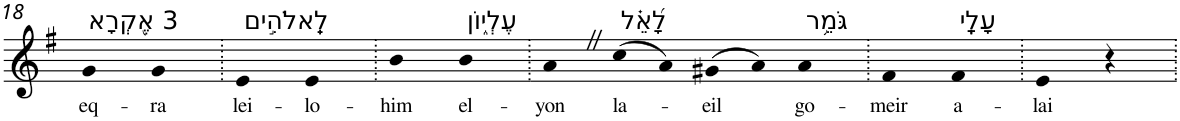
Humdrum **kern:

**kern	**text
*part1	*part1
*staff1	*staff1
*I"Piano	*
*I'Pno	*
!!LO:PB:g=z
*clefG2	*
*k[f#]	*
*G:	*
=18	=18
!LO:TX:a:t=3 אֶ֭קְרָא	!
!	!LO:LY:b
4g	eq-
!	!LO:LY:b
4g	-ra
=19.	=19.
!LO:TX:a:t=לֵֽאלֹהִ֣ים	!
!	!LO:LY:b
4e	lei-
!	!LO:LY:b
4e	-lo-
=20.	=20.
!	!LO:LY:b
4b	-him
!LO:TX:a:t=עֶלְי֑וֹן	!
!	!LO:LY:b
4b	el-
=21.	=21.
!	!LO:LY:b
4aZ	-yon
!LO:TX:a:t=לָ֝אֵ֗ל	!
!	!LO:LY:b
(>8cc	la-
8a)	.
!	!LO:LY:b
(>8g#X	-eil
8a)	.
!LO:TX:a:t=גֹּמֵ֥ר	!
!	!LO:LY:b
4a	go-
=22.	=22.
!	!LO:LY:b
4f#	-meir
!LO:TX:a:t=עָלָֽי	!
!	!LO:LY:b
4f#	a-
=23.	=23.
!	!LO:LY:b
4e	-lai
4r	.
=.	=.
*-	*-
